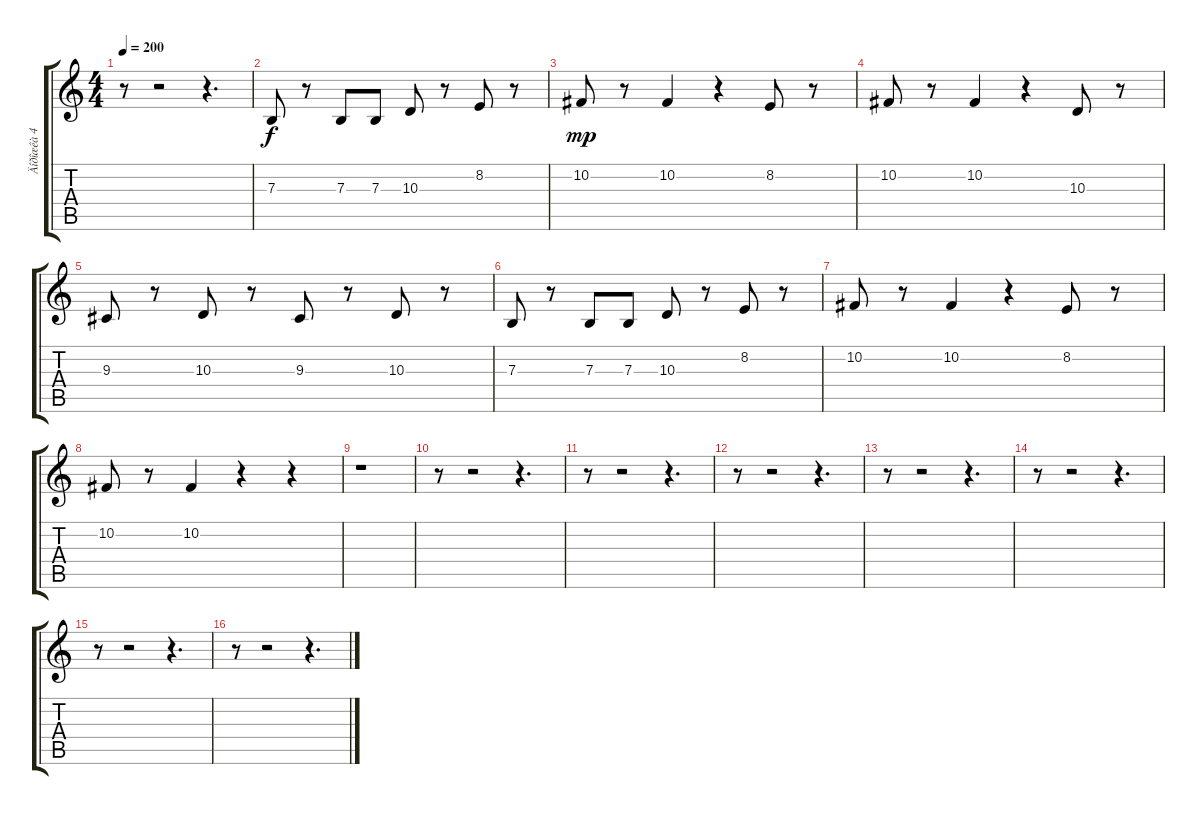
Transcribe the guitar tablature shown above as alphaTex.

\track ("Äîðîæêà 4" "Äîðîæêà 4") {instrument electricpiano1}
\staff {score tabs}
\tuning (Db4 Ab3 E3 B2 Gb2 B1) {hide}
\ts (4 4)
\tempo 200
\clef g2
\ks c
r.8{dy f} r.2 r.4{d} |
7.3.8 r.8 7.3.8 7.3.8 10.3.8 r.8 8.2.8 r.8 |
10.2.8{dy mp} r.8 10.2.4 r.4 8.2.8 r.8 |
10.2.8 r.8 10.2.4 r.4 10.3.8 r.8 |
9.3.8 r.8 10.3.8 r.8 9.3.8 r.8 10.3.8 r.8 |
7.3.8 r.8 7.3.8 7.3.8 10.3.8 r.8 8.2.8 r.8 |
10.2.8 r.8 10.2.4 r.4 8.2.8 r.8 |
10.2.8 r.8 10.2.4 r.4 r.4 |
r.1 |
r.8 r.2 r.4{d} |
r.8 r.2 r.4{d} |
r.8 r.2 r.4{d} |
r.8 r.2 r.4{d} |
r.8 r.2 r.4{d} |
r.8 r.2 r.4{d} |
r.8 r.2 r.4{d}
